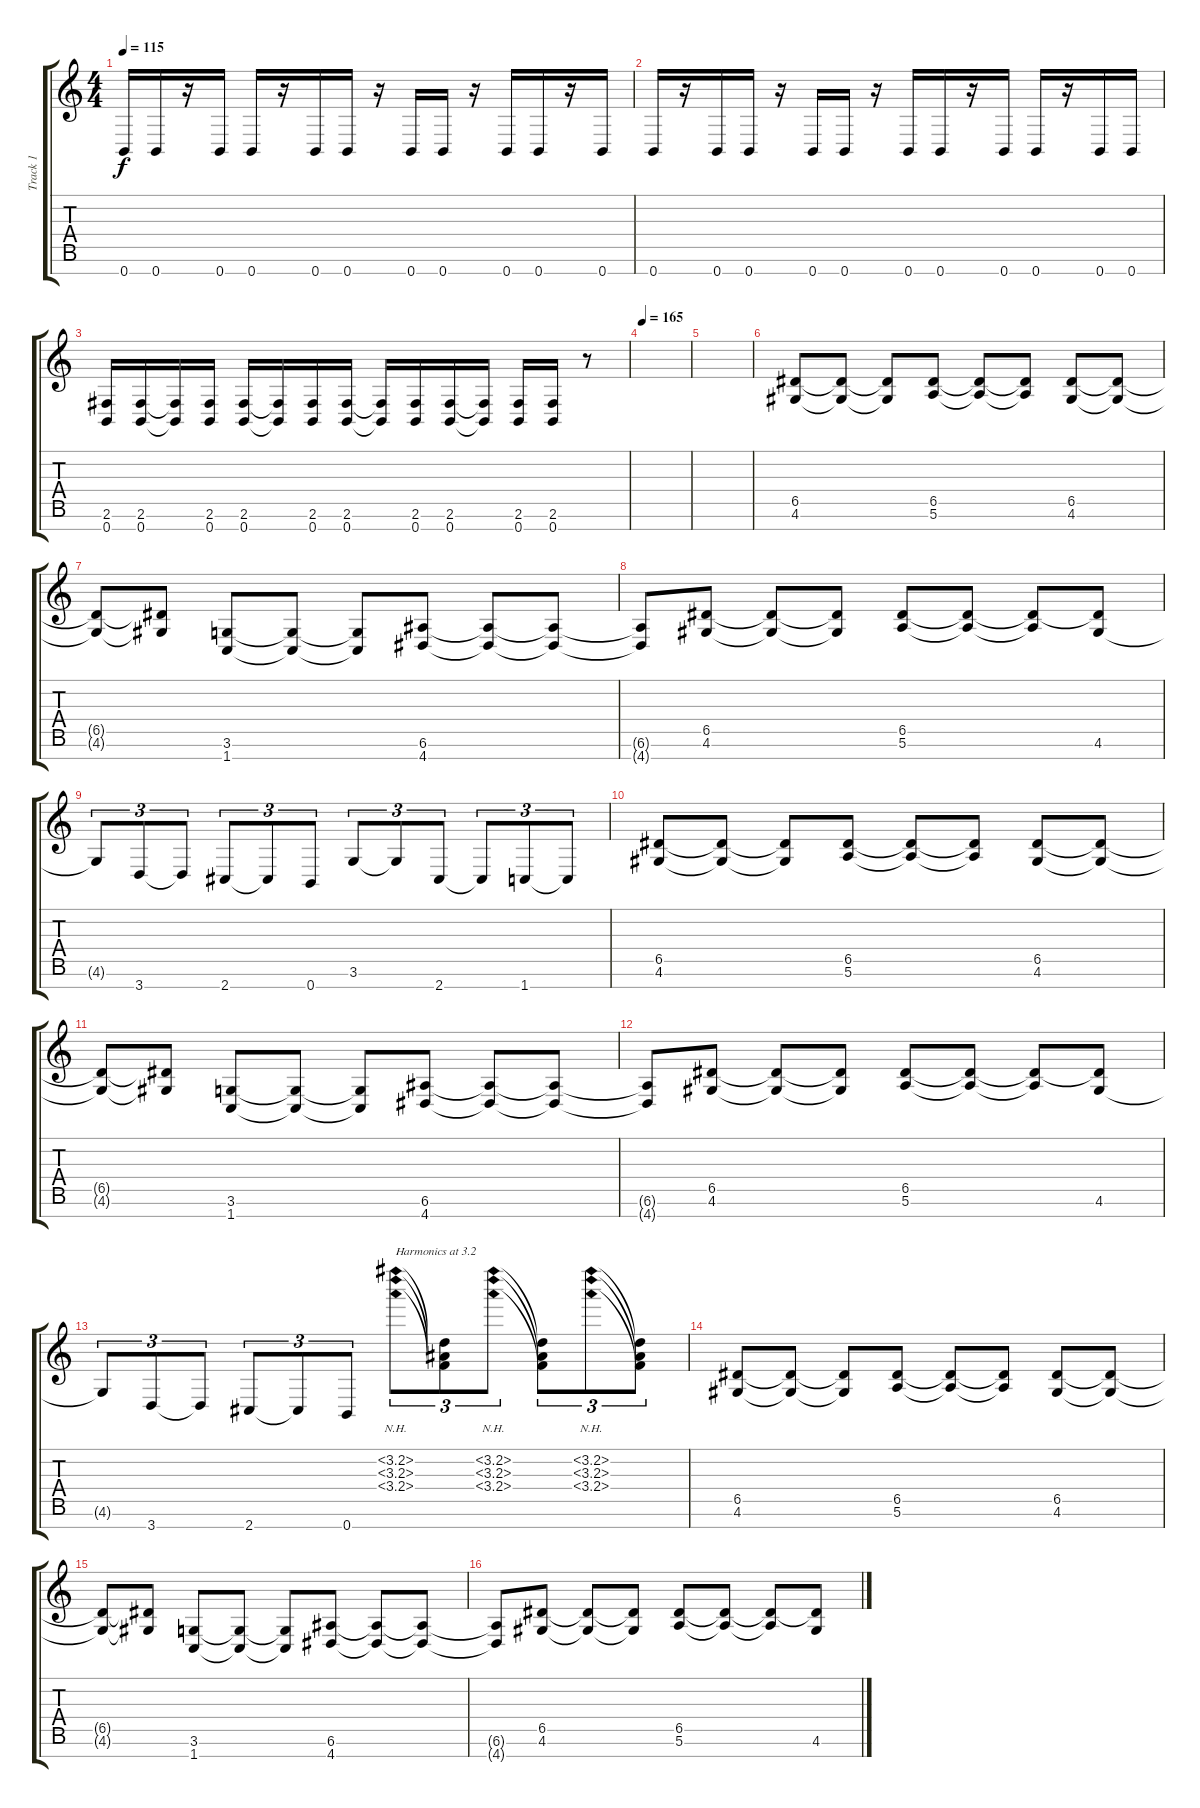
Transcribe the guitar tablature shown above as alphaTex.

\track ("Track 1" "Track 1") {instrument distortionguitar}
\staff {score tabs}
\tuning (E4 B3 G3 D3 A2 E2 B1) {hide}
\ts (4 4)
\tempo 115
\clef g2
\ks c
0.7.16{dy f} 0.7.16 r.16 0.7.16 0.7.16 r.16 0.7.16 0.7.16 r.16 0.7.16 0.7.16 r.16 0.7.16 0.7.16 r.16 0.7.16 |
0.7.16 r.16 0.7.16 0.7.16 r.16 0.7.16 0.7.16 r.16 0.7.16 0.7.16 r.16 0.7.16 0.7.16 r.16 0.7.16 0.7.16 |
(2.6 0.7).16 (2.6 0.7).16 (2.6{t} 0.7{t}).16 (2.6 0.7).16 (2.6 0.7).16 (2.6{t} 0.7{t}).16 (2.6 0.7).16 (2.6 0.7).16 (2.6{t} 0.7{t}).16 (2.6 0.7).16 (2.6 0.7).16 (2.6{t} 0.7{t}).16 (2.6 0.7).16 (2.6 0.7).16 r.8 |
\tempo 165
|
|
(6.5 4.6).8 (6.5{t} 4.6{t}).8 (6.5{t} 4.6{t}).8 (6.5 5.6).8 (6.5{t} 5.6{t}).8 (6.5{t} 5.6{t}).8 (6.5 4.6).8 (6.5{t} 4.6{t}).8 |
(6.5{t} 4.6{t}).8 (6.5{t} 4.6{t}).8 (3.6 1.7).8 (3.6{t} 1.7{t}).8 (3.6{t} 1.7{t}).8 (6.6 4.7).8 (6.6{t} 4.7{t}).8 (6.6{t} 4.7{t}).8 |
(6.6{t} 4.7{t}).8 (6.5 4.6).8 (6.5{t} 4.6{t}).8 (6.5{t} 4.6{t}).8 (6.5 5.6).8 (6.5{t} 5.6{t}).8 (6.5{t} 5.6{t}).8 (6.5{t} 4.6).8 |
4.6{t}.8{tu (3 2)} 3.7.8{tu (3 2)} 3.7{t}.8{tu (3 2)} 2.7.8{tu (3 2)} 2.7{t}.8{tu (3 2)} 0.7.8{tu (3 2)} 3.6.8{tu (3 2)} 3.6{t}.8{tu (3 2)} 2.7.8{tu (3 2)} 2.7{t}.8{tu (3 2)} 1.7.8{tu (3 2)} 1.7{t}.8{tu (3 2)} |
(6.5 4.6).8 (6.5{t} 4.6{t}).8 (6.5{t} 4.6{t}).8 (6.5 5.6).8 (6.5{t} 5.6{t}).8 (6.5{t} 5.6{t}).8 (6.5 4.6).8 (6.5{t} 4.6{t}).8 |
(6.5{t} 4.6{t}).8 (6.5{t} 4.6{t}).8 (3.6 1.7).8 (3.6{t} 1.7{t}).8 (3.6{t} 1.7{t}).8 (6.6 4.7).8 (6.6{t} 4.7{t}).8 (6.6{t} 4.7{t}).8 |
(6.6{t} 4.7{t}).8 (6.5 4.6).8 (6.5{t} 4.6{t}).8 (6.5{t} 4.6{t}).8 (6.5 5.6).8 (6.5{t} 5.6{t}).8 (6.5{t} 5.6{t}).8 (6.5{t} 4.6).8 |
4.6{t}.8{tu (3 2)} 3.7.8{tu (3 2)} 3.7{t}.8{tu (3 2)} 2.7.8{tu (3 2)} 2.7{t}.8{tu (3 2)} 0.7.8{tu (3 2)} (3.2{nh} 3.3{nh} 3.4{nh}).8{tu (3 2) txt "Harmonics at 3.2"} (3.2{t} 3.3{t} 3.4{t}).8{tu (3 2)} (3.2{nh} 3.3{nh} 3.4{nh}).8{tu (3 2)} (3.2{t} 3.3{t} 3.4{t}).8{tu (3 2)} (3.2{nh} 3.3{nh} 3.4{nh}).8{tu (3 2)} (3.2{t} 3.3{t} 3.4{t}).8{tu (3 2)} |
(6.5 4.6).8 (6.5{t} 4.6{t}).8 (6.5{t} 4.6{t}).8 (6.5 5.6).8 (6.5{t} 5.6{t}).8 (6.5{t} 5.6{t}).8 (6.5 4.6).8 (6.5{t} 4.6{t}).8 |
(6.5{t} 4.6{t}).8 (6.5{t} 4.6{t}).8 (3.6 1.7).8 (3.6{t} 1.7{t}).8 (3.6{t} 1.7{t}).8 (6.6 4.7).8 (6.6{t} 4.7{t}).8 (6.6{t} 4.7{t}).8 |
(6.6{t} 4.7{t}).8 (6.5 4.6).8 (6.5{t} 4.6{t}).8 (6.5{t} 4.6{t}).8 (6.5 5.6).8 (6.5{t} 5.6{t}).8 (6.5{t} 5.6{t}).8 (6.5{t} 4.6).8
